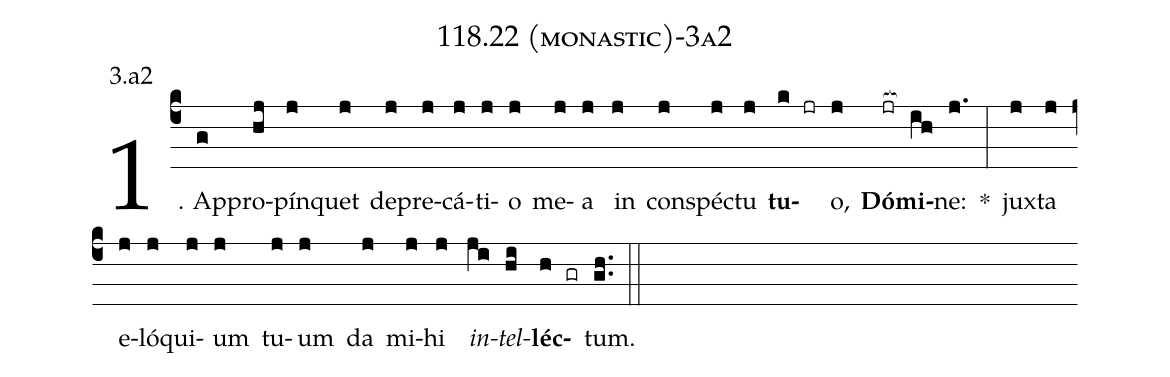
name: 118.22 (monastic)-3a2;
annotation: 3.a2;
%%
(c4)1. Ap(g)pro(hj)pín(j)quet(j) de(j)pre(j)cá(j)ti(j)o(j) me(j)a(j) in(j) con(j)spéc(j)tu(j) <b>tu</b>(k jr)o,(j) <b>Dó</b>(jr[ocb:1{])<b>mi</b>(ih[ocb:0}])ne:(j.) *(:) jux(j)ta(j) e(j)ló(j)qui(j)um(j) tu(j)um(j) da(j) mi(j)hi(j) <i>in</i>(ji)<i>tel</i>(hi)<b>léc</b>(h gr)tum.(gh..) (::)
